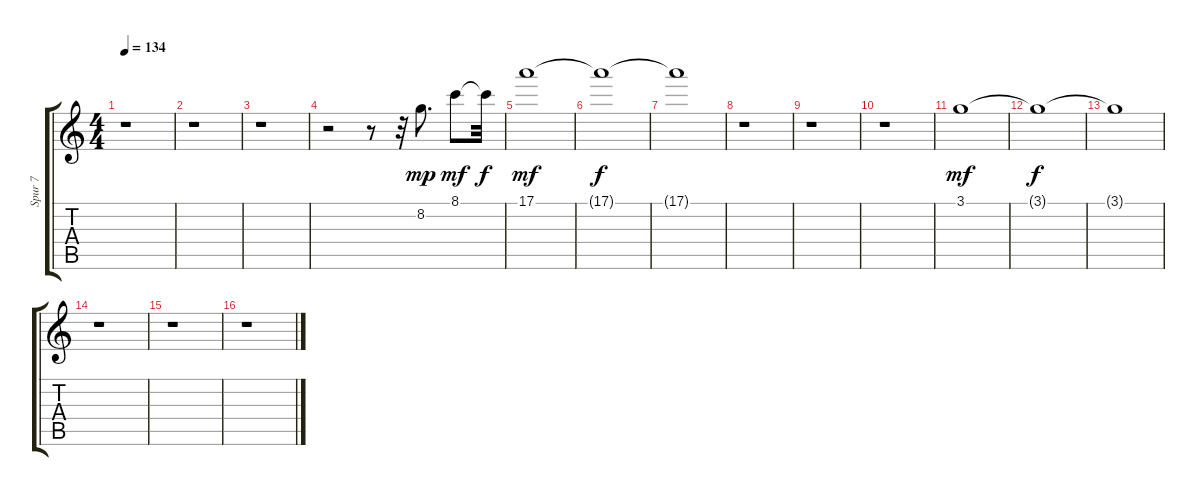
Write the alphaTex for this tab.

\track ("Spur 7" "Spur 7") {instrument overdrivenguitar}
\staff {score tabs}
\tuning (E4 B3 G3 D3 A2 E2) {hide}
\ts (4 4)
\tempo 134
\clef g2
\ks c
r.1{dy mp} |
r.1 |
r.1 |
r.2 r.8 r.32 8.2.8{d} 8.1.8{dy mf} 8.1{t}.32{dy f} |
17.1.1{dy mf} |
17.1{t}.1{dy f} |
17.1{t}.1 |
r.1 |
r.1 |
r.1 |
3.1.1{dy mf volume 2} |
3.1{t}.1{dy f} |
3.1{t}.1 |
r.1 |
r.1 |
r.1
